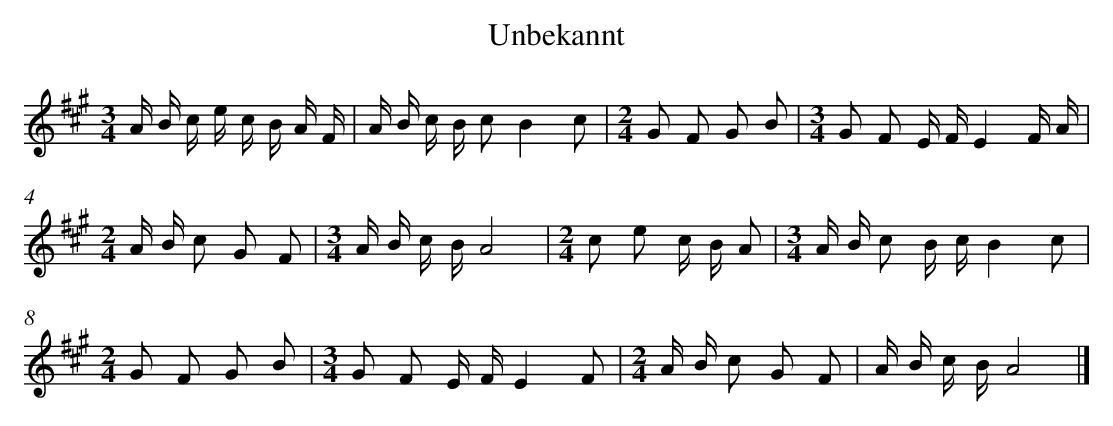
X:1
T: Unbekannt
L: 1/16
M: 3/4
K: A
A B c e c B A F [I:setbarnb 1]|
A B c B c2B4c2 |
[M:2/4]G2 F2 G2 B2 |
[M:3/4]G2 F2 E FE4F A |
[M:2/4]A B c2 G2 F2 |
[M:3/4]A B c BA8 |
[M:2/4]c2 e2 c B A2 |
[M:3/4]A B c2 B cB4c2 |
[M:2/4]G2 F2 G2 B2 |
[M:3/4]G2 F2 E FE4F2 |
[M:2/4]A B c2 G2 F2 |
A B c BA8 |]
